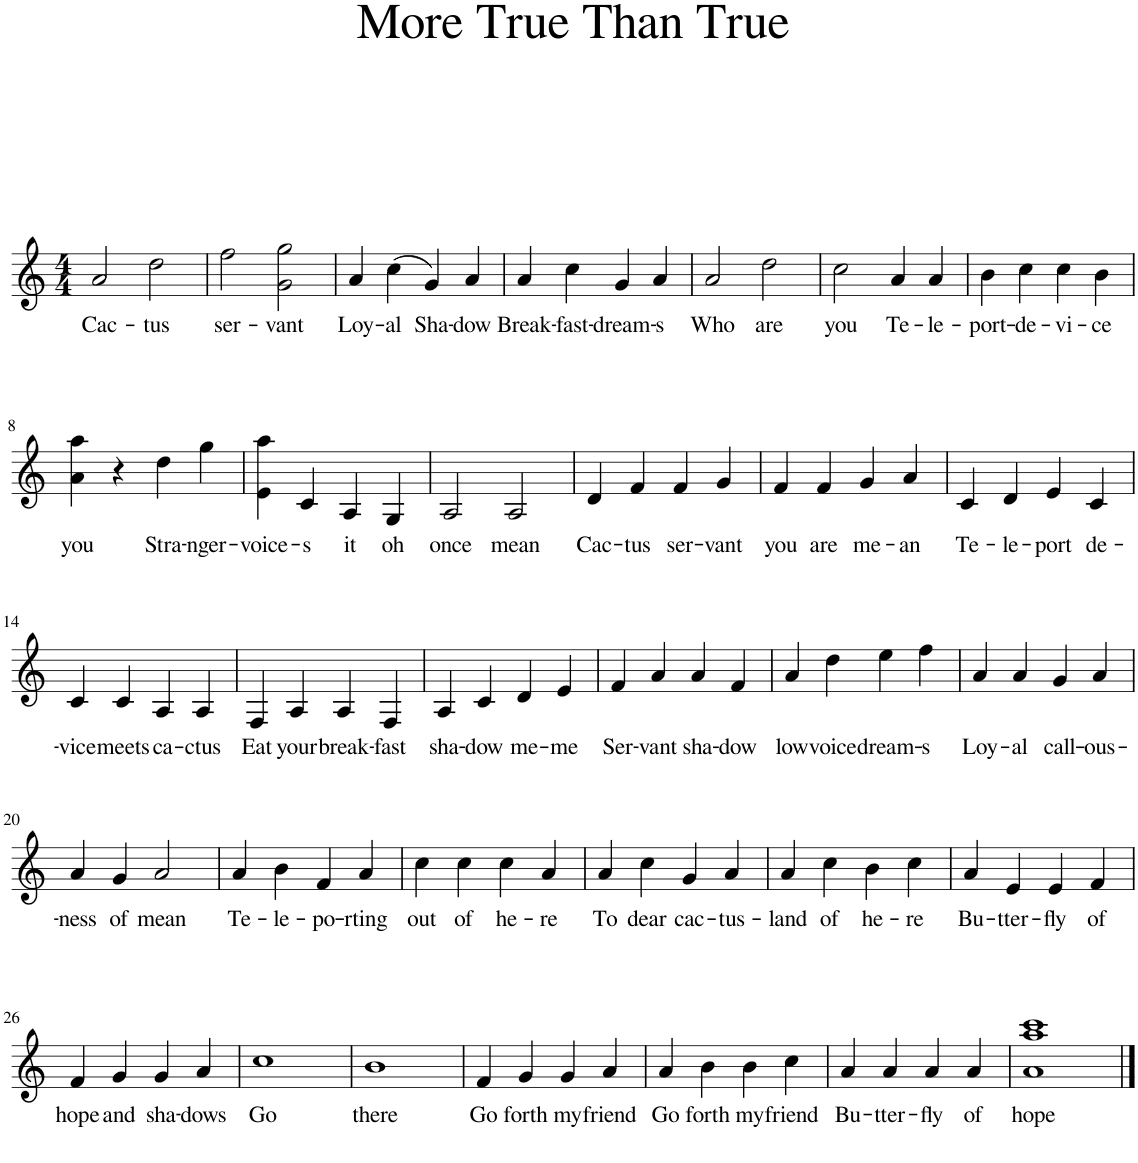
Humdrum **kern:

**kern	**text
*part1	*part1
*staff1	*staff1
*I"Piano	*
*I'Pno.	*
*clefG2	*
*k[]	*
*M4/4	*
=1	=1
!	!LO:LY:b
2a/	Cac-
!	!LO:LY:b
2dd\	-tus
=2	=2
!	!LO:LY:b
2ff\	ser-
!	!LO:LY:b
2g\ 2gg\	-vant
=3	=3
!	!LO:LY:b
4a/	Loy-
!	!LO:LY:b
(4cc\	-al
!	!LO:LY:b
4g/)	Sha-
!	!LO:LY:b
4a/	-dow
=4	=4
!	!LO:LY:b
4a/	Break-
!	!LO:LY:b
4cc\	-fast-
!	!LO:LY:b
4g/	dream-
!	!LO:LY:b
4a/	-s
=5	=5
!	!LO:LY:b
2a/	Who
!	!LO:LY:b
2dd\	are
=6	=6
!	!LO:LY:b
2cc\	you
!	!LO:LY:b
4a/	Te-
!	!LO:LY:b
4a/	-le-
=7	=7
!	!LO:LY:b
4b\	-port-
!	!LO:LY:b
4cc\	de-
!	!LO:LY:b
4cc\	-vi-
!	!LO:LY:b
4b\	-ce
!!LO:LB:g=z
=8	=8
!	!LO:LY:b
4a\ 4aa\	you
4r	.
!	!LO:LY:b
4dd\	Stra-
!	!LO:LY:b
4gg\	-nger-
=9	=9
!	!LO:LY:b
4e\ 4aa\	-voice-
!	!LO:LY:b
4c/	-s
!	!LO:LY:b
4A/	it
!	!LO:LY:b
4G/	oh
=10	=10
!	!LO:LY:b
2A/	once
!	!LO:LY:b
2A/	mean
=11	=11
!	!LO:LY:b
4d/	Cac-
!	!LO:LY:b
4f/	-tus
!	!LO:LY:b
4f/	ser-
!	!LO:LY:b
4g/	-vant
=12	=12
!	!LO:LY:b
4f/	you
!	!LO:LY:b
4f/	are
!	!LO:LY:b
4g/	me-
!	!LO:LY:b
4a/	-an
=13	=13
!	!LO:LY:b
4c/	Te-
!	!LO:LY:b
4d/	-le-
!	!LO:LY:b
4e/	-port
!	!LO:LY:b
4c/	de-
!!LO:LB:g=z
=14	=14
!	!LO:LY:b
4c/	-vice
!	!LO:LY:b
4c/	meets
!	!LO:LY:b
4A/	ca-
!	!LO:LY:b
4A/	-ctus
=15	=15
!	!LO:LY:b
4F/	Eat
!	!LO:LY:b
4A/	your
!	!LO:LY:b
4A/	break-
!	!LO:LY:b
4F/	-fast
=16	=16
!	!LO:LY:b
4A/	sha-
!	!LO:LY:b
4c/	-dow
!	!LO:LY:b
4d/	me-
!	!LO:LY:b
4e/	-me
=17	=17
!	!LO:LY:b
4f/	Ser-
!	!LO:LY:b
4a/	-vant
!	!LO:LY:b
4a/	sha-
!	!LO:LY:b
4f/	-dow
=18	=18
!	!LO:LY:b
4a/	low
!	!LO:LY:b
4dd\	voice
!	!LO:LY:b
4ee\	dream-
!	!LO:LY:b
4ff\	-s
=19	=19
!	!LO:LY:b
4a/	Loy-
!	!LO:LY:b
4a/	-al
!	!LO:LY:b
4g/	call-
!	!LO:LY:b
4a/	-ous-
!!LO:LB:g=z
=20	=20
!	!LO:LY:b
4a/	-ness
!	!LO:LY:b
4g/	of
!	!LO:LY:b
2a/	mean
=21	=21
!	!LO:LY:b
4a/	Te-
!	!LO:LY:b
4b\	-le-
!	!LO:LY:b
4f/	-po-
!	!LO:LY:b
4a/	-rting
=22	=22
!	!LO:LY:b
4cc\	out
!	!LO:LY:b
4cc\	of
!	!LO:LY:b
4cc\	he-
!	!LO:LY:b
4a/	-re
=23	=23
!	!LO:LY:b
4a/	To
!	!LO:LY:b
4cc\	dear
!	!LO:LY:b
4g/	cac-
!	!LO:LY:b
4a/	-tus-
=24	=24
!	!LO:LY:b
4a/	-land
!	!LO:LY:b
4cc\	of
!	!LO:LY:b
4b\	he-
!	!LO:LY:b
4cc\	-re
=25	=25
!	!LO:LY:b
4a/	Bu-
!	!LO:LY:b
4e/	-tter-
!	!LO:LY:b
4e/	-fly
!	!LO:LY:b
4f/	of
!!LO:LB:g=z
=26	=26
!	!LO:LY:b
4f/	hope
!	!LO:LY:b
4g/	and
!	!LO:LY:b
4g/	sha-
!	!LO:LY:b
4a/	-dows
=27	=27
!	!LO:LY:b
1cc	Go
=28	=28
!	!LO:LY:b
1b	there
=29	=29
!	!LO:LY:b
4f/	Go
!	!LO:LY:b
4g/	forth
!	!LO:LY:b
4g/	my
!	!LO:LY:b
4a/	friend
=30	=30
!	!LO:LY:b
4a/	Go
!	!LO:LY:b
4b\	forth
!	!LO:LY:b
4b\	my
!	!LO:LY:b
4cc\	friend
=31	=31
!	!LO:LY:b
4a/	Bu-
!	!LO:LY:b
4a/	-tter-
!	!LO:LY:b
4a/	-fly
!	!LO:LY:b
4a/	of
=32	=32
!	!LO:LY:b
1a 1aa 1ccc	hope
==	==
*-	*-
